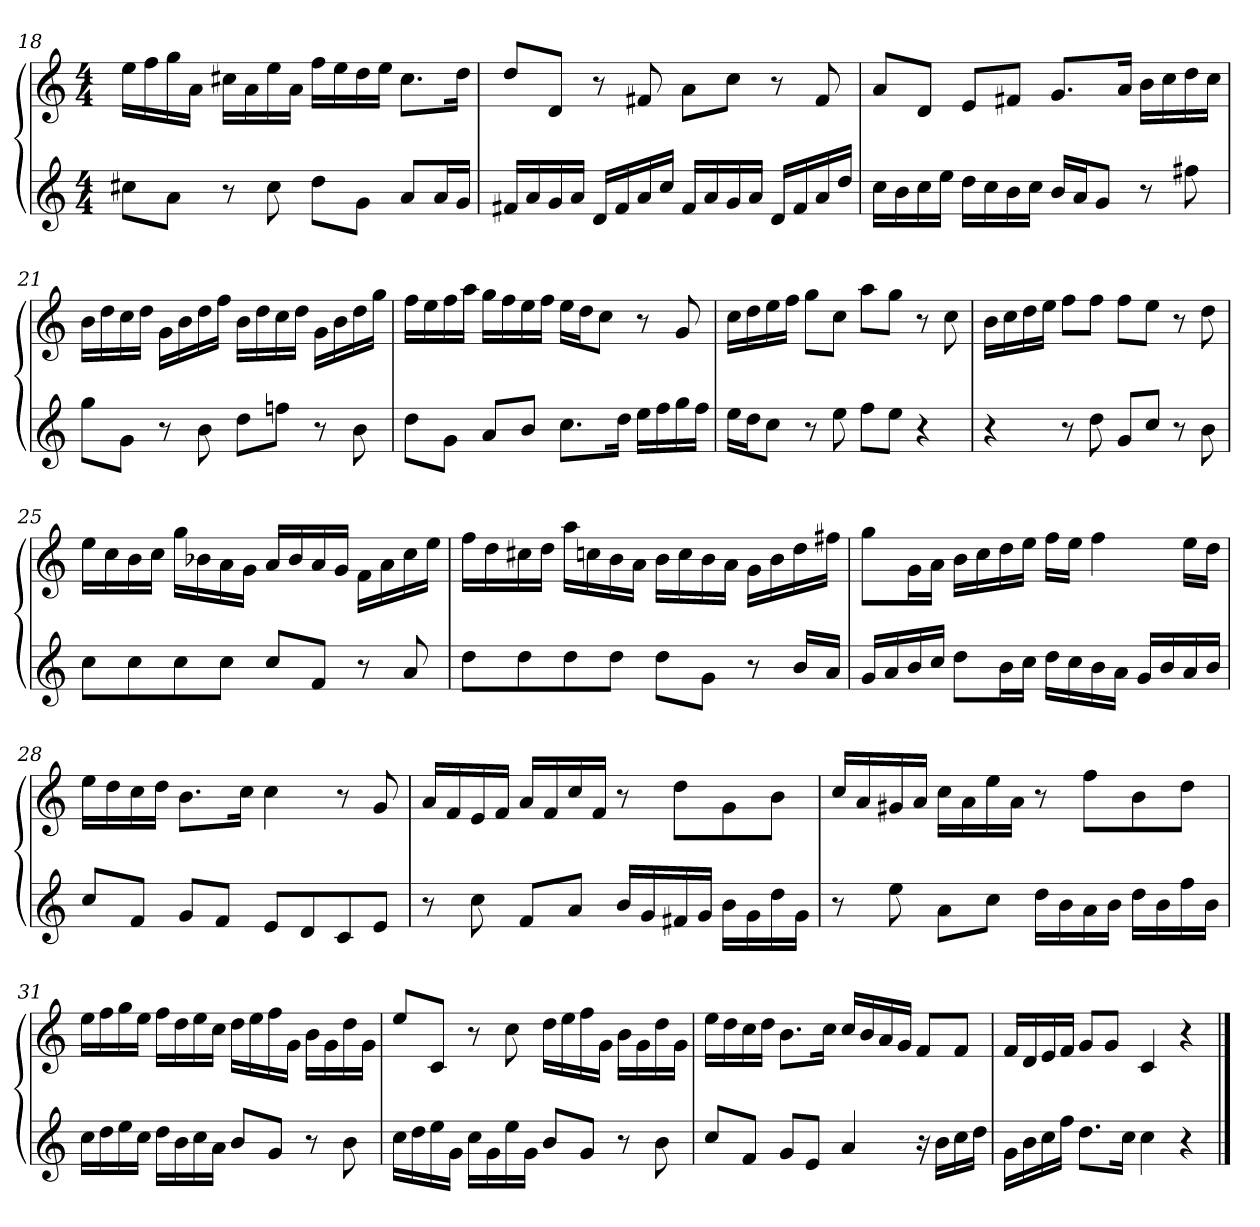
**kern	**kern
*part2	*part1
*staff2	*staff1
!!LO:LB:g=z
*clefG2	*clefG2
*k[]	*k[]
*M4/4	*M4/4
=18	=18
8cc#X\L	16ee\LL
.	16ff\
8a\J	16gg\
.	16a\JJ
8r	16cc#X\LL
.	16a\
8cc#\	16ee\
.	16a\JJ
8dd\L	16ff\LL
.	16ee\
8g\J	16dd\
.	16ee\JJ
8a/L	8.cc#\L
16a/L	.
16g/JJ	16dd\Jk
=19	=19
16f#X/LL	8dd/L
16a/	.
16g/	8d/J
16a/JJ	.
16d/LL	8r
16f#/	.
16a/	8f#X/
16cc/JJ	.
16f#/LL	8a\L
16a/	.
16g/	8cc\J
16a/JJ	.
16d/LL	8r
16f#/	.
16a/	8f#/
16dd/JJ	.
=20	=20
16cc\LL	8a/L
16b\	.
16cc\	8d/J
16ee\JJ	.
16dd\LL	8e/L
16cc\	.
16b\	8f#X/J
16cc\JJ	.
16b/LL	8.g/L
16a/J	.
8g/J	.
.	16a/Jk
8r	16b\LL
.	16cc\
8ff#X\	16dd\
.	16cc\JJ
!!LO:LB:g=z
=21	=21
8gg\L	16b\LL
.	16dd\
8g\J	16cc\
.	16dd\JJ
8r	16g\LL
.	16b\
8b\	16dd\
.	16ff\JJ
8dd\L	16b\LL
.	16dd\
8ffn\J	16cc\
.	16dd\JJ
8r	16g\LL
.	16b\
8b\	16dd\
.	16gg\JJ
=22	=22
8dd\L	16ff\LL
.	16ee\
8g\J	16ff\
.	16aa\JJ
8a/L	16gg\LL
.	16ff\
8b/J	16ee\
.	16ff\JJ
8.cc\L	16ee\LL
.	16dd\J
.	8cc\J
16dd\Jk	.
16ee\LL	8r
16ff\	.
16gg\	8g/
16ff\JJ	.
=23	=23
16ee\LL	16cc\LL
16dd\J	16dd\
8cc\J	16ee\
.	16ff\JJ
8r	8gg\L
8ee\	8cc\J
8ff\L	8aa\L
8ee\J	8gg\J
4r	8r
.	8cc\
!!LO:LB:g=z
=24	=24
4r	16b\LL
.	16cc\
.	16dd\
.	16ee\JJ
8r	8ff\L
8dd\	8ff\J
8g/L	8ff\L
8cc/J	8ee\J
8r	8r
8b\	8dd\
=25	=25
8cc\L	16ee\LL
.	16cc\
8cc\	16b\
.	16cc\JJ
8cc\	16gg\LL
.	16b-X\
8cc\J	16a\
.	16g\JJ
8cc/L	16a/LL
.	16b-/
8f/J	16a/
.	16g/JJ
8r	16f\LL
.	16a\
8a/	16cc\
.	16ee\JJ
=26	=26
8dd\L	16ff\LL
.	16dd\
8dd\	16cc#X\
.	16dd\JJ
8dd\	16aa\LL
.	16ccn\
8dd\J	16b\
.	16a\JJ
8dd\L	16b\LL
.	16cc\
8g\J	16b\
.	16a\JJ
8r	16g\LL
.	16b\
16b/LL	16dd\
16a/JJ	16ff#X\JJ
!!LO:LB:g=z
=27	=27
16g/LL	8gg\L
16a/	.
16b/	16g\L
16cc/JJ	16a\JJ
8dd\L	16b\LL
.	16cc\
16b\L	16dd\
16cc\JJ	16ee\JJ
16dd\LL	16ff\LL
16cc\	16ee\JJ
16b\	4ff\
16a\JJ	.
16g/LL	.
16b/	.
16a/	16ee\LL
16b/JJ	16dd\JJ
=28	=28
8cc/L	16ee\LL
.	16dd\
8f/J	16cc\
.	16dd\JJ
8g/L	8.b\L
8f/J	.
.	16cc\Jk
8e/L	4cc\
8d/	.
8c/	8r
8e/J	8g/
=29	=29
8r	16a/LL
.	16f/
8cc\	16e/
.	16f/JJ
8f/L	16a/LL
.	16f/
8a/J	16cc/
.	16f/JJ
16b/LL	8r
16g/	.
16f#X/	8dd\L
16g/JJ	.
16b\LL	8g\
16g\	.
16dd\	8b\J
16g\JJ	.
!!LO:LB:g=z
=30	=30
8r	16cc/LL
.	16a/
8ee\	16g#X/
.	16a/JJ
8a\L	16cc\LL
.	16a\
8cc\J	16ee\
.	16a\JJ
16dd\LL	8r
16b\	.
16a\	8ff\L
16b\JJ	.
16dd\LL	8b\
16b\	.
16ff\	8dd\J
16b\JJ	.
=31	=31
16cc\LL	16ee\LL
16dd\	16ff\
16ee\	16gg\
16cc\JJ	16ee\JJ
16dd\LL	16ff\LL
16b\	16dd\
16cc\	16ee\
16a\JJ	16cc\JJ
8b/L	16dd\LL
.	16ee\
8g/J	16ff\
.	16g\JJ
8r	16b\LL
.	16g\
8b\	16dd\
.	16g\JJ
=32	=32
16cc\LL	8ee/L
16dd\	.
16ee\	8c/J
16g\JJ	.
16cc\LL	8r
16g\	.
16ee\	8cc\
16g\JJ	.
8b/L	16dd\LL
.	16ee\
8g/J	16ff\
.	16g\JJ
8r	16b\LL
.	16g\
8b\	16dd\
.	16g\JJ
!!LO:PB:g=z
=33	=33
8cc/L	16ee\LL
.	16dd\
8f/J	16cc\
.	16dd\JJ
8g/L	8.b\L
8e/J	.
.	16cc\Jk
4a/	16cc/LL
.	16b/
.	16a/
.	16g/JJ
16r	8f/L
16b\LL	.
16cc\	8f/J
16dd\JJ	.
=34	=34
16g\LL	16f/LL
16b\	16d/
16cc\	16e/
16ff\JJ	16f/JJ
8.dd\L	8g/L
.	8g/J
16cc\Jk	.
4cc\	4c/
4r	4r
==	==
*-	*-
